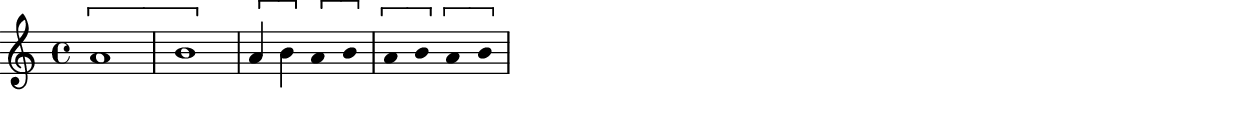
%% Generated by lilypond-book
%% Options: [exampleindent=10.16\mm,indent=0\mm,line-width=160\mm,paper-height=845.047\pt,paper-width=597.508\pt,papersize='(cons (* 597.508 pt) (* 845.047 pt))]
\include "lilypond-book-preamble.ly"


% ****************************************************************
% Start cut-&-pastable-section
% ****************************************************************

#(ly:set-option 'eps-box-padding 3.000000)



\paper {
  #(set-paper-size '(cons (* 597.508 pt) (* 845.047 pt)))
  indent = 0\mm
  line-width = 160\mm
  % offset the left padding, also add 1mm as lilypond creates cropped
  % images with a little space on the right
  line-width = #(- line-width (* mm  3.000000) (* mm 1))
}

\layout {
  
}




% ****************************************************************
% ly snippet:
% ****************************************************************
\sourcefilename "/lilypond-2.25.15/input/regression/ligature-bracket-X-positions.ly"
\sourcefileline 0
\version "2.21.0"

\header {
  texidoc = "Ligature brackets should align to visible or transparent
stems only. For stemless notes they should span the whole note width."
}

\relative {
  \[ a'1 b \]
  \[ a4 b \]
  \hide Stem
  \[ a b \]
  \omit Stem % stencil = ##f
  \[ a4 b \]
  \override Stem.stencil = #'()
  \[ a b \]
}


% ****************************************************************
% end ly snippet
% ****************************************************************
